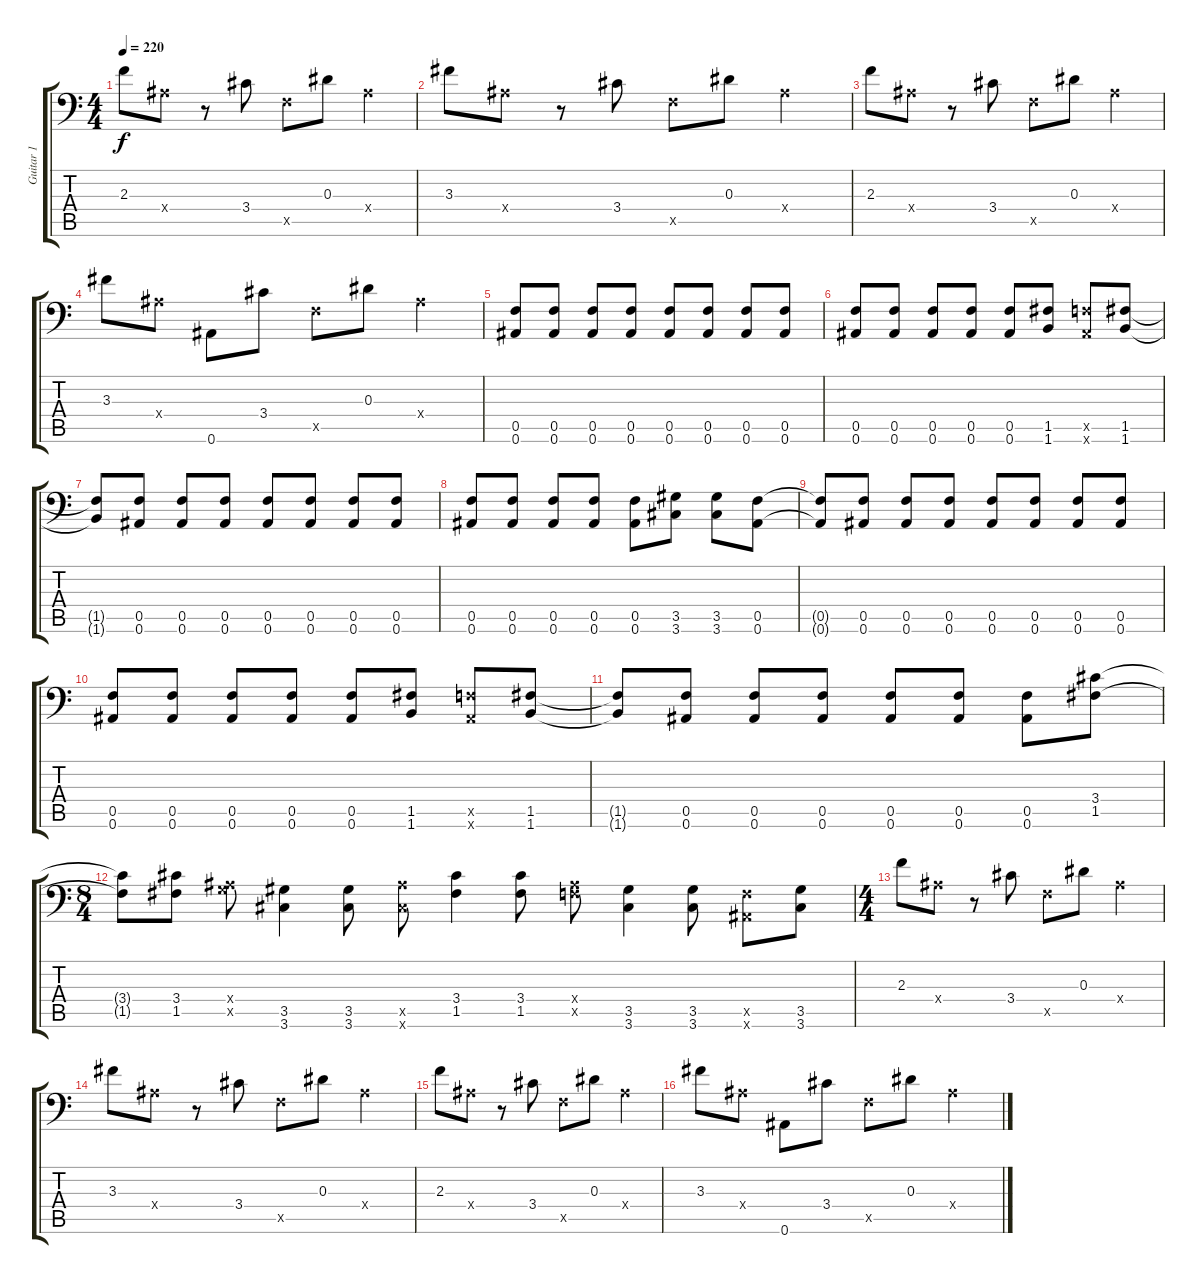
\track ("Guitar 1" "Guitar 1") {instrument distortionguitar}
\staff {score tabs}
\tuning (C4 G3 Eb3 Bb2 F2 Bb1) {hide}
\ts (4 4)
\tempo 220
\clef f4
\ks c
2.3.8{dy f} 0.4{x}.8 r.8 3.4.8 0.5{x}.8 0.3.8 0.4{x}.4 |
3.3.8 0.4{x}.8 r.8 3.4.8 0.5{x}.8 0.3.8 0.4{x}.4 |
2.3.8 0.4{x}.8 r.8 3.4.8 0.5{x}.8 0.3.8 0.4{x}.4 |
3.3.8 0.4{x}.8 0.6.8 3.4.8 0.5{x}.8 0.3.8 0.4{x}.4 |
(0.5 0.6).8 (0.5 0.6).8 (0.5 0.6).8 (0.5 0.6).8 (0.5 0.6).8 (0.5 0.6).8 (0.5 0.6).8 (0.5 0.6).8 |
(0.5 0.6).8 (0.5 0.6).8 (0.5 0.6).8 (0.5 0.6).8 (0.5 0.6).8 (1.5 1.6).8 (0.5{x} 0.6{x}).8 (1.5 1.6).8 |
(1.5{t} 1.6{t}).8 (0.5 0.6).8 (0.5 0.6).8 (0.5 0.6).8 (0.5 0.6).8 (0.5 0.6).8 (0.5 0.6).8 (0.5 0.6).8 |
(0.5 0.6).8 (0.5 0.6).8 (0.5 0.6).8 (0.5 0.6).8 (0.5 0.6).8 (3.5 3.6).8 (3.5 3.6).8 (0.5 0.6).8 |
(0.5{t} 0.6{t}).8 (0.5 0.6).8 (0.5 0.6).8 (0.5 0.6).8 (0.5 0.6).8 (0.5 0.6).8 (0.5 0.6).8 (0.5 0.6).8 |
(0.5 0.6).8 (0.5 0.6).8 (0.5 0.6).8 (0.5 0.6).8 (0.5 0.6).8 (1.5 1.6).8 (0.5{x} 0.6{x}).8 (1.5 1.6).8 |
(1.5{t} 1.6{t}).8 (0.5 0.6).8 (0.5 0.6).8 (0.5 0.6).8 (0.5 0.6).8 (0.5 0.6).8 (0.5 0.6).8 (3.4 1.5).8 |
\ts (8 4)
(3.4{t} 1.5{t}).8 (3.4 1.5).8 (0.4{x} 2.5{x}).8 (3.5 3.6).4 (3.5 3.6).8 (5.5{x} 3.6{x}).8 (3.4 1.5).4 (3.4 1.5).8 (0.4{x} 0.5{x}).8 (3.5 3.6).4 (3.5 3.6).8 (0.5{x} 0.6{x}).8 (3.5 3.6).8 |
\ts (4 4)
2.3.8 0.4{x}.8 r.8 3.4.8 0.5{x}.8 0.3.8 0.4{x}.4 |
3.3.8 0.4{x}.8 r.8 3.4.8 0.5{x}.8 0.3.8 0.4{x}.4 |
2.3.8 0.4{x}.8 r.8 3.4.8 0.5{x}.8 0.3.8 0.4{x}.4 |
3.3.8 0.4{x}.8 0.6.8 3.4.8 0.5{x}.8 0.3.8 0.4{x}.4
